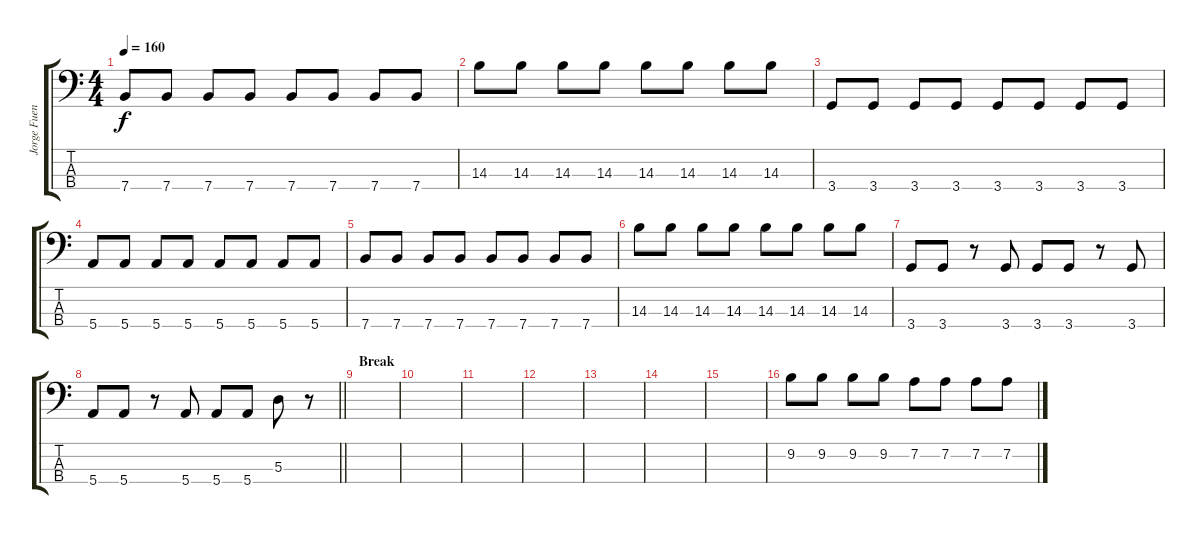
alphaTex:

\track ("Jorge Fuentealba (Bajo)" "Jorge Fuen") {instrument electricbasspick}
\staff {score tabs}
\tuning (G2 D2 A1 E1) {hide}
\ts (4 4)
\tempo 160
\clef f4
\ks c
7.4.8{dy f} 7.4.8 7.4.8 7.4.8 7.4.8 7.4.8 7.4.8 7.4.8 |
14.3.8 14.3.8 14.3.8 14.3.8 14.3.8 14.3.8 14.3.8 14.3.8 |
3.4.8 3.4.8 3.4.8 3.4.8 3.4.8 3.4.8 3.4.8 3.4.8 |
5.4.8 5.4.8 5.4.8 5.4.8 5.4.8 5.4.8 5.4.8 5.4.8 |
7.4.8 7.4.8 7.4.8 7.4.8 7.4.8 7.4.8 7.4.8 7.4.8 |
14.3.8 14.3.8 14.3.8 14.3.8 14.3.8 14.3.8 14.3.8 14.3.8 |
3.4.8 3.4.8 r.8 3.4.8 3.4.8 3.4.8 r.8 3.4.8 |
\barLineRight lightlight
5.4.8 5.4.8 r.8 5.4.8 5.4.8 5.4.8 5.3.8 r.8 |
\section ("" "Break")
|
|
|
|
|
|
|
9.2.8 9.2.8 9.2.8 9.2.8 7.2.8 7.2.8 7.2.8 7.2.8
